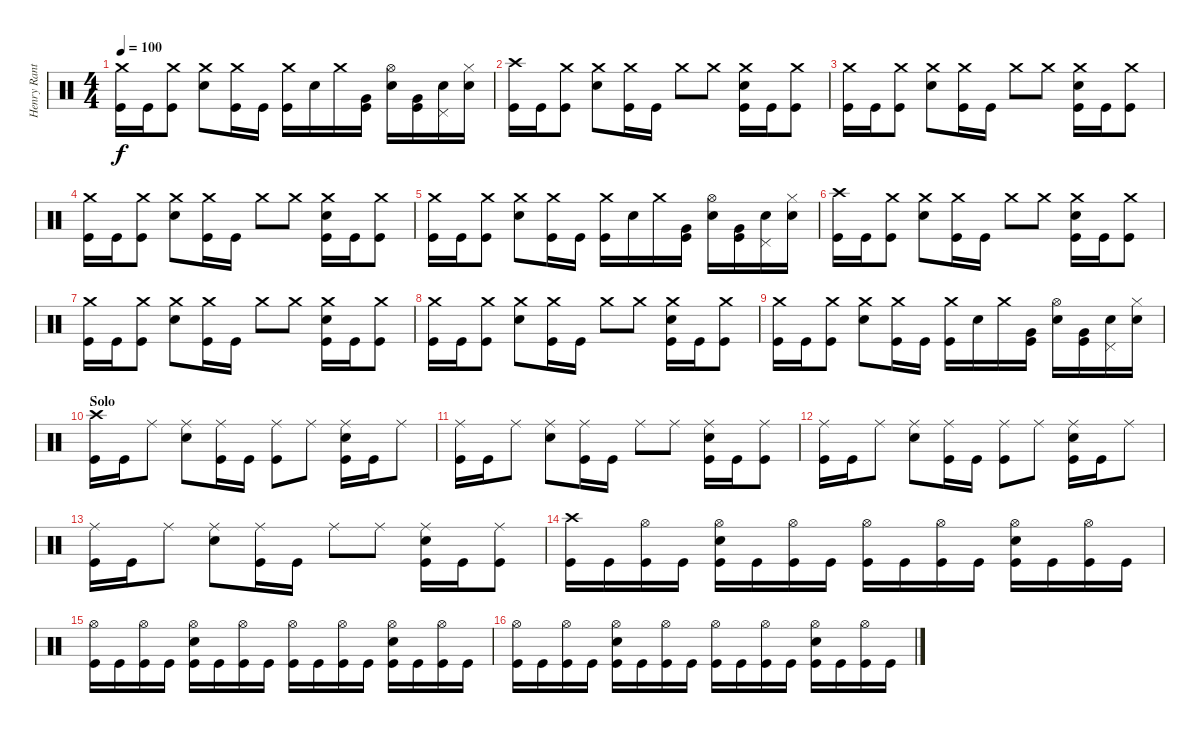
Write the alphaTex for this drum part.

\track ("Henry Ranta" "Henry Rant") {instrument percussion}
\staff {score}
\articulation defaults
\ts (4 4)
\tempo 100
\clef neutral
\ks c
("Crash medium (hit)" "Kick (hit)").16{dy f} "Kick (hit)".16 ("Crash medium (hit)" "Kick (hit)").8 ("Crash medium (hit)" "Electric Snare (hit)").8 ("Crash medium (hit)" "Kick (hit)").16 "Kick (hit)".16 ("Crash medium (hit)" "Kick (hit)").16 "Electric Snare (hit)".16 "Crash medium (hit)".16 ("Very Low Tom (hit)" "Kick (hit)").16 ("Hi-Hat (open)" "Electric Snare (hit)").16 ("Very Low Tom (hit)" "Kick (hit)").16 ("Pedal Hi-Hat (hit)" "Electric Snare (hit)").16 ("Hi-Hat (closed)" "Electric Snare (hit)").16 |
("Crash high (hit)" "Kick (hit)").16 "Kick (hit)".16 ("Crash medium (hit)" "Kick (hit)").8 ("Crash medium (hit)" "Electric Snare (hit)").8 ("Crash medium (hit)" "Kick (hit)").16 "Kick (hit)".16 "Crash medium (hit)".8 "Crash medium (hit)".8 ("Crash medium (hit)" "Electric Snare (hit)" "Kick (hit)").16 "Kick (hit)".16 ("Crash medium (hit)" "Kick (hit)").8 |
("Crash medium (hit)" "Kick (hit)").16 "Kick (hit)".16 ("Crash medium (hit)" "Kick (hit)").8 ("Crash medium (hit)" "Electric Snare (hit)").8 ("Crash medium (hit)" "Kick (hit)").16 "Kick (hit)".16 "Crash medium (hit)".8 "Crash medium (hit)".8 ("Crash medium (hit)" "Electric Snare (hit)" "Kick (hit)").16 "Kick (hit)".16 ("Crash medium (hit)" "Kick (hit)").8 |
("Crash medium (hit)" "Kick (hit)").16 "Kick (hit)".16 ("Crash medium (hit)" "Kick (hit)").8 ("Crash medium (hit)" "Electric Snare (hit)").8 ("Crash medium (hit)" "Kick (hit)").16 "Kick (hit)".16 "Crash medium (hit)".8 "Crash medium (hit)".8 ("Crash medium (hit)" "Electric Snare (hit)" "Kick (hit)").16 "Kick (hit)".16 ("Crash medium (hit)" "Kick (hit)").8 |
("Crash medium (hit)" "Kick (hit)").16 "Kick (hit)".16 ("Crash medium (hit)" "Kick (hit)").8 ("Crash medium (hit)" "Electric Snare (hit)").8 ("Crash medium (hit)" "Kick (hit)").16 "Kick (hit)".16 ("Crash medium (hit)" "Kick (hit)").16 "Electric Snare (hit)".16 "Crash medium (hit)".16 ("Very Low Tom (hit)" "Kick (hit)").16 ("Hi-Hat (open)" "Electric Snare (hit)").16 ("Very Low Tom (hit)" "Kick (hit)").16 ("Pedal Hi-Hat (hit)" "Electric Snare (hit)").16 ("Hi-Hat (closed)" "Electric Snare (hit)").16 |
("Crash high (hit)" "Kick (hit)").16 "Kick (hit)".16 ("Crash medium (hit)" "Kick (hit)").8 ("Crash medium (hit)" "Electric Snare (hit)").8 ("Crash medium (hit)" "Kick (hit)").16 "Kick (hit)".16 "Crash medium (hit)".8 "Crash medium (hit)".8 ("Crash medium (hit)" "Electric Snare (hit)" "Kick (hit)").16 "Kick (hit)".16 ("Crash medium (hit)" "Kick (hit)").8 |
("Crash medium (hit)" "Kick (hit)").16 "Kick (hit)".16 ("Crash medium (hit)" "Kick (hit)").8 ("Crash medium (hit)" "Electric Snare (hit)").8 ("Crash medium (hit)" "Kick (hit)").16 "Kick (hit)".16 "Crash medium (hit)".8 "Crash medium (hit)".8 ("Crash medium (hit)" "Electric Snare (hit)" "Kick (hit)").16 "Kick (hit)".16 ("Crash medium (hit)" "Kick (hit)").8 |
("Crash medium (hit)" "Kick (hit)").16 "Kick (hit)".16 ("Crash medium (hit)" "Kick (hit)").8 ("Crash medium (hit)" "Electric Snare (hit)").8 ("Crash medium (hit)" "Kick (hit)").16 "Kick (hit)".16 "Crash medium (hit)".8 "Crash medium (hit)".8 ("Crash medium (hit)" "Electric Snare (hit)" "Kick (hit)").16 "Kick (hit)".16 ("Crash medium (hit)" "Kick (hit)").8 |
("Crash medium (hit)" "Kick (hit)").16 "Kick (hit)".16 ("Crash medium (hit)" "Kick (hit)").8 ("Crash medium (hit)" "Electric Snare (hit)").8 ("Crash medium (hit)" "Kick (hit)").16 "Kick (hit)".16 ("Crash medium (hit)" "Kick (hit)").16 "Electric Snare (hit)".16 "Crash medium (hit)".16 ("Very Low Tom (hit)" "Kick (hit)").16 ("Hi-Hat (open)" "Electric Snare (hit)").16 ("Very Low Tom (hit)" "Kick (hit)").16 ("Pedal Hi-Hat (hit)" "Electric Snare (hit)").16 ("Hi-Hat (closed)" "Electric Snare (hit)").16 |
\section ("" "Solo")
("Crash high (hit)" "Kick (hit)").16 "Kick (hit)".16 "Ride (middle)".8 ("Ride (middle)" "Electric Snare (hit)").8 ("Ride (middle)" "Kick (hit)").16 "Kick (hit)".16 ("Ride (middle)" "Kick (hit)").8 "Ride (middle)".8 ("Ride (middle)" "Electric Snare (hit)" "Kick (hit)").16 "Kick (hit)".16 "Ride (middle)".8 |
("Ride (middle)" "Kick (hit)").16 "Kick (hit)".16 "Ride (middle)".8 ("Ride (middle)" "Electric Snare (hit)").8 ("Ride (middle)" "Kick (hit)").16 "Kick (hit)".16 "Ride (middle)".8 "Ride (middle)".8 ("Ride (middle)" "Electric Snare (hit)" "Kick (hit)").16 "Kick (hit)".16 ("Ride (middle)" "Kick (hit)").8 |
("Ride (middle)" "Kick (hit)").16 "Kick (hit)".16 "Ride (middle)".8 ("Ride (middle)" "Electric Snare (hit)").8 ("Ride (middle)" "Kick (hit)").16 "Kick (hit)".16 ("Ride (middle)" "Kick (hit)").8 "Ride (middle)".8 ("Ride (middle)" "Electric Snare (hit)" "Kick (hit)").16 "Kick (hit)".16 "Ride (middle)".8 |
("Ride (middle)" "Kick (hit)").16 "Kick (hit)".16 "Ride (middle)".8 ("Ride (middle)" "Electric Snare (hit)").8 ("Ride (middle)" "Kick (hit)").16 "Kick (hit)".16 "Ride (middle)".8 "Ride (middle)".8 ("Ride (middle)" "Electric Snare (hit)" "Kick (hit)").16 "Kick (hit)".16 ("Ride (middle)" "Kick (hit)").8 |
("Crash high (hit)" "Kick (hit)").16 "Kick (hit)".16 ("Hi-Hat (open)" "Kick (hit)").16 "Kick (hit)".16 ("Hi-Hat (open)" "Electric Snare (hit)" "Kick (hit)").16 "Kick (hit)".16 ("Hi-Hat (open)" "Kick (hit)").16 "Kick (hit)".16 ("Hi-Hat (open)" "Kick (hit)").16 "Kick (hit)".16 ("Hi-Hat (open)" "Kick (hit)").16 "Kick (hit)".16 ("Hi-Hat (open)" "Electric Snare (hit)" "Kick (hit)").16 "Kick (hit)".16 ("Hi-Hat (open)" "Kick (hit)").16 "Kick (hit)".16 |
("Hi-Hat (open)" "Kick (hit)").16 "Kick (hit)".16 ("Hi-Hat (open)" "Kick (hit)").16 "Kick (hit)".16 ("Hi-Hat (open)" "Electric Snare (hit)" "Kick (hit)").16 "Kick (hit)".16 ("Hi-Hat (open)" "Kick (hit)").16 "Kick (hit)".16 ("Hi-Hat (open)" "Kick (hit)").16 "Kick (hit)".16 ("Hi-Hat (open)" "Kick (hit)").16 "Kick (hit)".16 ("Hi-Hat (open)" "Electric Snare (hit)" "Kick (hit)").16 "Kick (hit)".16 ("Hi-Hat (open)" "Kick (hit)").16 "Kick (hit)".16 |
("Hi-Hat (open)" "Kick (hit)").16 "Kick (hit)".16 ("Hi-Hat (open)" "Kick (hit)").16 "Kick (hit)".16 ("Hi-Hat (open)" "Electric Snare (hit)" "Kick (hit)").16 "Kick (hit)".16 ("Hi-Hat (open)" "Kick (hit)").16 "Kick (hit)".16 ("Hi-Hat (open)" "Kick (hit)").16 "Kick (hit)".16 ("Hi-Hat (open)" "Kick (hit)").16 "Kick (hit)".16 ("Hi-Hat (open)" "Electric Snare (hit)" "Kick (hit)").16 "Kick (hit)".16 ("Hi-Hat (open)" "Kick (hit)").16 "Kick (hit)".16
